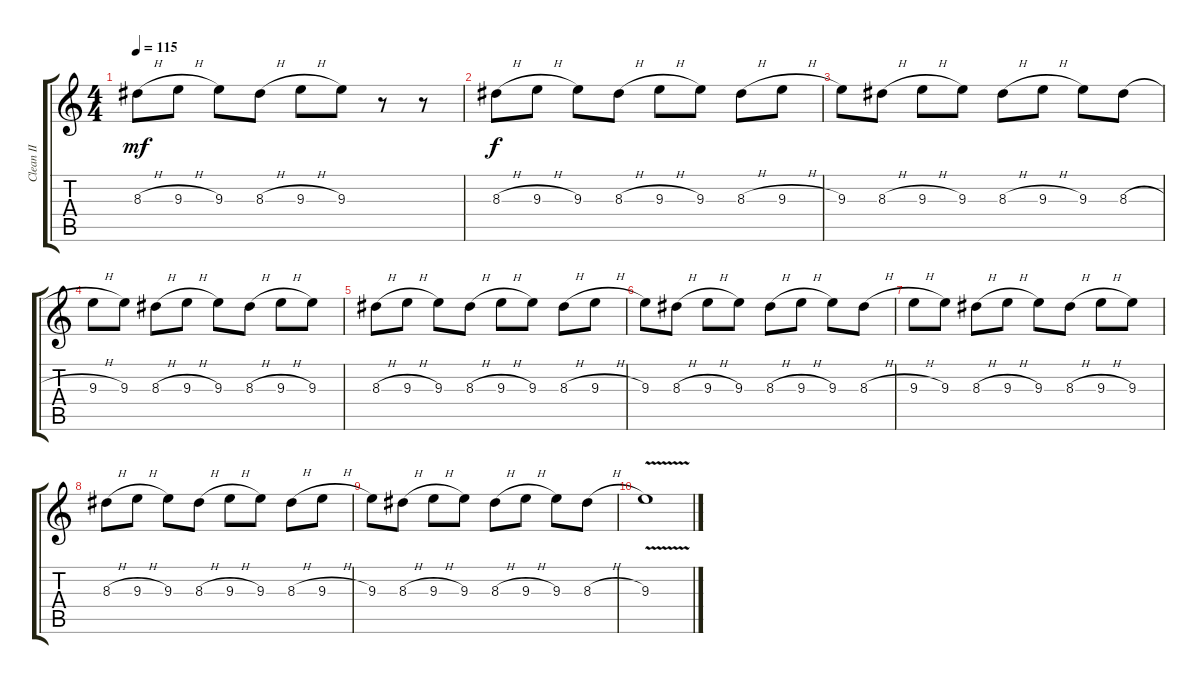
\track ("Clean II" "Clean II") {instrument electricguitarclean}
\staff {score tabs}
\tuning (E4 B3 G3 D3 A2 E2) {hide}
\ts (4 4)
\tempo 115
\clef g2
\ks c
8.3{h}.8{dy mf} 9.3{h}.8 9.3.8 8.3{h}.8 9.3{h}.8 9.3.8 r.8 r.8 |
8.3{h}.8{dy f} 9.3{h}.8 9.3.8 8.3{h}.8 9.3{h}.8 9.3.8 8.3{h}.8 9.3{h}.8 |
9.3.8 8.3{h}.8 9.3{h}.8 9.3.8 8.3{h}.8 9.3{h}.8 9.3.8 8.3{h}.8 |
9.3{h}.8 9.3.8 8.3{h}.8 9.3{h}.8 9.3.8 8.3{h}.8 9.3{h}.8 9.3.8 |
8.3{h}.8 9.3{h}.8 9.3.8 8.3{h}.8 9.3{h}.8 9.3.8 8.3{h}.8 9.3{h}.8 |
9.3.8 8.3{h}.8 9.3{h}.8 9.3.8 8.3{h}.8 9.3{h}.8 9.3.8 8.3{h}.8 |
9.3{h}.8 9.3.8 8.3{h}.8 9.3{h}.8 9.3.8 8.3{h}.8 9.3{h}.8 9.3.8 |
8.3{h}.8 9.3{h}.8 9.3.8 8.3{h}.8 9.3{h}.8 9.3.8 8.3{h}.8 9.3{h}.8 |
9.3.8 8.3{h}.8 9.3{h}.8 9.3.8 8.3{h}.8 9.3{h}.8 9.3.8 8.3{h}.8 |
9.3{v}.1
